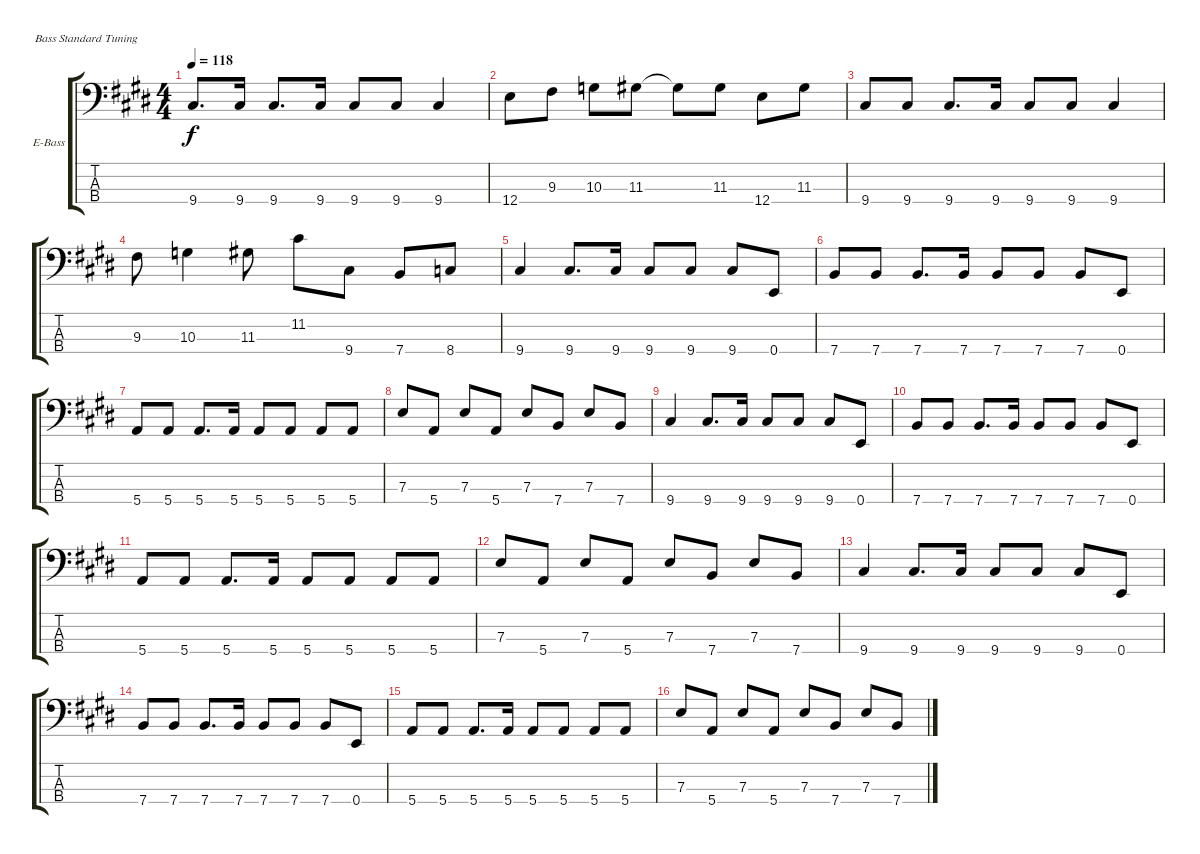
\bracketExtendMode groupsimilarinstruments
\firstSystemTrackNameOrientation horizontal
\otherSystemsTrackNameOrientation horizontal
\track ("Bass" "E-Bass") {instrument electricbassfinger}
\staff {score tabs}
\tuning (G2 D2 A1 E1)
\ts (4 4)
\tempo 118
\clef f4
\ks e
9.4.8{d dy f} 9.4.16 9.4.8{d} 9.4.16 9.4.8 9.4.8 9.4.4 |
12.4.8 9.3.8 10.3.8 11.3.8 11.3{t}.8 11.3.8 12.4.8 11.3.8 |
9.4.8 9.4.8 9.4.8{d} 9.4.16 9.4.8 9.4.8 9.4.4 |
9.3.8 10.3.4 11.3.8 11.2.8 9.4.8 7.4.8 8.4.8 |
9.4.4 9.4.8{d} 9.4.16 9.4.8 9.4.8 9.4.8 0.4.8 |
7.4.8 7.4.8 7.4.8{d} 7.4.16 7.4.8 7.4.8 7.4.8 0.4.8 |
5.4.8 5.4.8 5.4.8{d} 5.4.16 5.4.8 5.4.8 5.4.8 5.4.8 |
7.3.8 5.4.8 7.3.8 5.4.8 7.3.8 7.4.8 7.3.8 7.4.8 |
9.4.4 9.4.8{d} 9.4.16 9.4.8 9.4.8 9.4.8 0.4.8 |
7.4.8 7.4.8 7.4.8{d} 7.4.16 7.4.8 7.4.8 7.4.8 0.4.8 |
5.4.8 5.4.8 5.4.8{d} 5.4.16 5.4.8 5.4.8 5.4.8 5.4.8 |
7.3.8 5.4.8 7.3.8 5.4.8 7.3.8 7.4.8 7.3.8 7.4.8 |
9.4.4 9.4.8{d} 9.4.16 9.4.8 9.4.8 9.4.8 0.4.8 |
7.4.8 7.4.8 7.4.8{d} 7.4.16 7.4.8 7.4.8 7.4.8 0.4.8 |
5.4.8 5.4.8 5.4.8{d} 5.4.16 5.4.8 5.4.8 5.4.8 5.4.8 |
7.3.8 5.4.8 7.3.8 5.4.8 7.3.8 7.4.8 7.3.8 7.4.8
